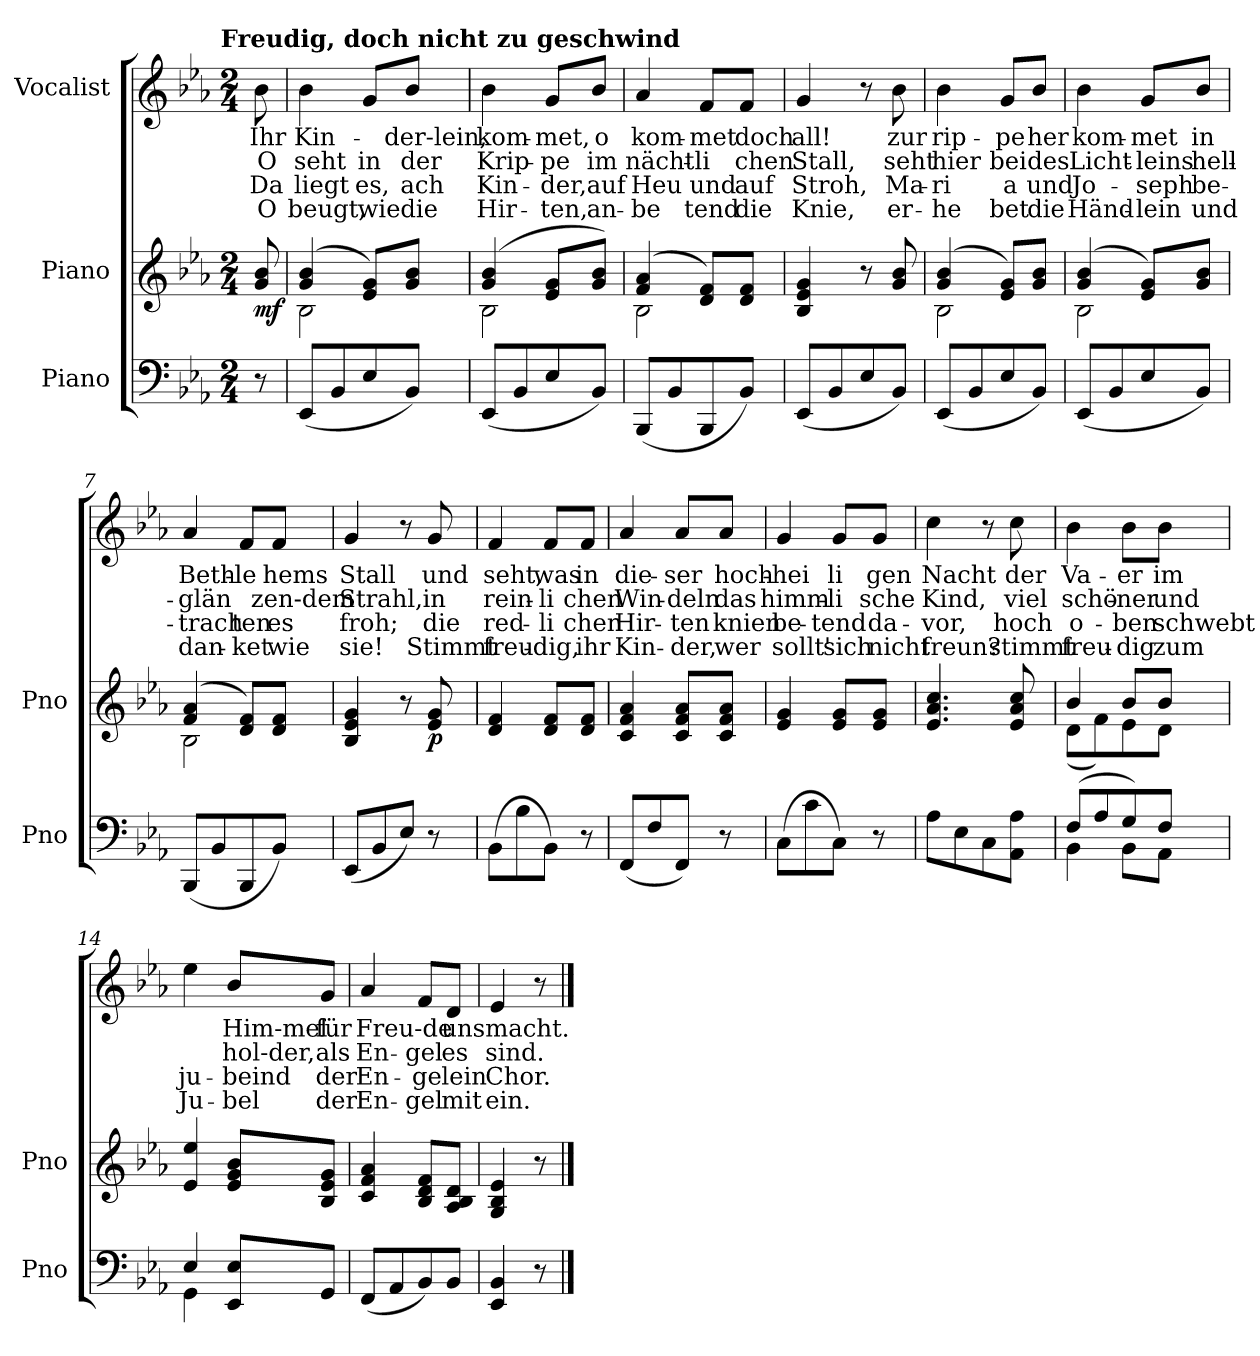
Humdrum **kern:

**kern	**kern	**dynam	**kern	**text	**text	**text	**text
*part3	*part2	*part2	*part1	*part1	*part1	*part1	*part1
*staff3	*staff2	*staff2	*staff1	*staff1	*staff1	*staff1	*staff1
*I"Piano	*I"Piano	*	*I"Vocalist	*	*	*	*
*I'Pno	*I'Pno	*	*	*	*	*	*
*clefF4	*clefG2	*	*clefG2	*	*	*	*
*k[b-e-a-]	*k[b-e-a-]	*	*k[b-e-a-]	*	*	*	*
*E-:	*E-:	*	*E-:	*	*	*	*
!!LO:TX:omd:t=Freudig, doch nicht zu geschwind
*M2/4	*M2/4	*	*M2/4	*	*	*	*
*MM84	*MM84	*	*MM84	*	*	*	*
=	=	=	=	=	=	=	=
8r	8g 8b-	mf	8b-	Ihr	O	Da	O
=1	=1	=1	=1	=1	=1	=1	=1
*	*^	*	*	*	*	*	*
(8EE-L	(4g 4b-	2B-	.	4b-	Kin-	seht	liegt	beugt,
8BB-	.	.	.	.	.	.	.	.
8E-	8e- 8gL)	.	.	8g/L	.	in	es,	wie
8BB-J)	8g 8b-J	.	.	8b-/J	-der-lein,	der	ach	die
=2	=2	=2	=2	=2	=2	=2	=2	=2
(8EE-L	(4g 4b-	2B-	.	4b-	kom-	Krip-	Kin-	Hir-
8BB-	.	.	.	.	.	.	.	.
8E-	8e- 8gL	.	.	8g/L	-met,	-pe	-der,	-ten,
8BB-J)	8g 8b-J)	.	.	8b-/J	o	im	auf	an-
=3	=3	=3	=3	=3	=3	=3	=3	=3
(8BBB-L	(4f 4a-	2B-	.	4a-	kom-	nächt-	Heu	be
8BB-	.	.	.	.	.	.	.	.
8BBB-	8d 8fL)	.	.	8f/L	-met	li	und	-tend
8BB-J)	8d 8fJ	.	.	8f/J	doch	-chen	auf	die
*	*v	*v	*	*	*	*	*	*
=4	=4	=4	=4	=4	=4	=4	=4
(8EE-L	4B- 4e- 4g	.	4g	all!	Stall,	Stroh,	Knie,
8BB-	.	.	.	.	.	.	.
8E-	8r	.	8r	.	.	.	.
8BB-J)	8g 8b-	.	8b-	zur	seht	Ma-	er-
=5	=5	=5	=5	=5	=5	=5	=5
*	*^	*	*	*	*	*	*
(8EE-L	(4g 4b-	2B-	.	4b-	rip-	hier	ri	he
8BB-	.	.	.	.	.	.	.	.
8E-	8e- 8gL)	.	.	8g/L	-pe	bei	-a	-bet
8BB-J)	8g 8b-J	.	.	8b-/J	her	des	und	die
=6	=6	=6	=6	=6	=6	=6	=6	=6
(8EE-L	(4g 4b-	2B-	.	4b-	kom-	Licht-	Jo-	Händ-
8BB-	.	.	.	.	.	.	.	.
8E-	8e- 8gL)	.	.	8g/L	-met	-leins	-seph	-lein
8BB-J)	8g 8b-J	.	.	8b-/J	in	hell-	be-	und
=7	=7	=7	=7	=7	=7	=7	=7	=7
(8BBB-L	(4f 4a-	2B-	.	4a-	Beth-	glän	trach	dan-
8BB-	.	.	.	.	.	.	.	.
8BBB-	8d 8fL)	.	.	8f/L	le	.	-ten	-ket
8BB-J)	8d 8fJ	.	.	8f/J	-hems	-zen-dem	es	wie
*	*v	*v	*	*	*	*	*	*
=8	=8	=8	=8	=8	=8	=8	=8
(8EE-L	4B- 4e- 4g	.	4g	Stall	Strahl,	froh;	sie!
8BB-	.	.	.	.	.	.	.
8E-J)	8r	.	8r	.	.	.	.
8r	8e- 8g	p	8g	und	in	die	Stimmt
=9	=9	=9	=9	=9	=9	=9	=9
(8BB-L	4d 4f	.	4f	seht,	rein-	red-	freu-
8B-	.	.	.	.	.	.	.
8BB-J)	8d 8fL	.	8f/L	was	li	li	-dig,
8r	8d 8fJ	.	8f/J	in	-chen	-chen	ihr
=10	=10	=10	=10	=10	=10	=10	=10
(8FFL	4c 4f 4a-	.	4a-	die-	Win-	Hir-	Kin-
8F	.	.	.	.	.	.	.
8FFJ)	8c 8f 8a-L	.	8a-/L	-ser	-deln	-ten	-der,
8r	8c 8f 8a-J	.	8a-/J	hoch-	das	knien	wer
=11	=11	=11	=11	=11	=11	=11	=11
(8CL	4e- 4g	.	4g	hei	himm-	be-	sollt'
8c	.	.	.	.	.	.	.
8CJ)	8e- 8gL	.	8g/L	li	li	-tend	sich
8r	8e- 8gJ	.	8g/J	-gen	-sche	da-	nicht
=12	=12	=12	=12	=12	=12	=12	=12
8A-L	4.e- 4.a- 4.cc	.	4cc	Nacht	Kind,	-vor,	freun?
8E-	.	.	.	.	.	.	.
8C	.	.	8r	.	.	.	.
8AA- 8A-J	8e- 8a- 8cc	.	8cc	der	viel	hoch	stimmt
=13	=13	=13	=13	=13	=13	=13	=13
*^	*^	*	*	*	*	*	*
(8FL	4BB-	4b-	(8dL	.	4b-	Va-	schö-	o-	freu-
8A-	.	.	8f)	.	.	.	.	.	.
8G)	8BB-L	8b-L	8e-	.	8b-\L	-er	-ner	-ben	-dig
8FJ	8AA-J	8b-J	8dJ	.	8b-\J	im	und	schwebt	zum
*	*	*v	*v	*	*	*	*	*	*
=14	=14	=14	=14	=14	=14	=14	=14	=14
4E-	4GG	4e- 4ee-	.	4ee-	.	.	ju-	Ju-
8EE- 8E-L	4ryy	8e- 8g 8b-L	.	8b-/L	Him-mel	hol-der,	-beind	-bel
8GGJ	.	8B- 8e- 8gJ	.	8g/J	für	als	der	der
*v	*v	*	*	*	*	*	*	*
=15	=15	=15	=15	=15	=15	=15	=15
(8FFL	4c 4f 4a-	.	4a-	Freu-de	En-	En-	En-
8AA-	.	.	.	.	.	.	.
8BB-)	8B- 8d 8fL	.	8f/L	.	-gel	ge	-gel
8BB-J	8A- 8B- 8dJ	.	8d/J	uns	es	-lein	mit
=16	=16	=16	=16	=16	=16	=16	=16
4EE- 4BB-	4G 4B- 4e-	.	4e-	macht.	sind.	Chor.	ein.
8r	8r	.	8r	.	.	.	.
==	==	==	==	==	==	==	==
*-	*-	*-	*-	*-	*-	*-	*-
